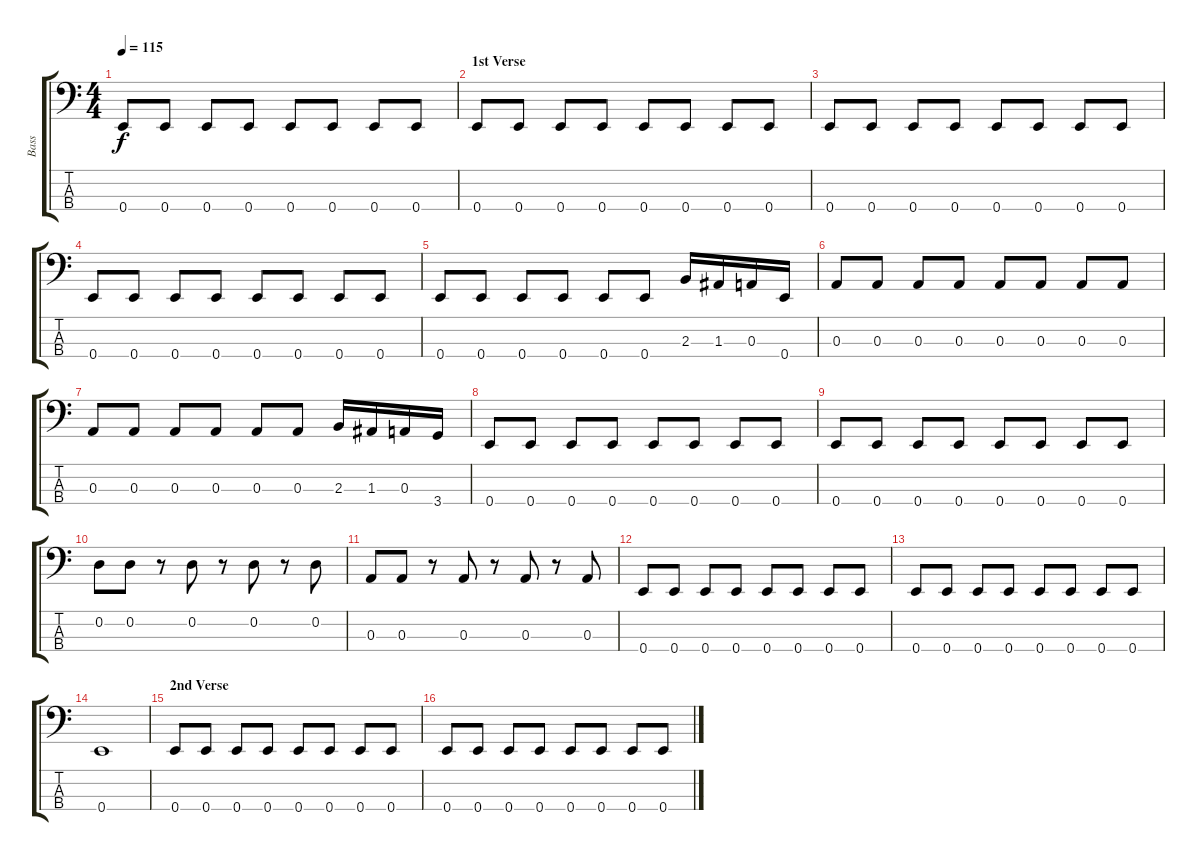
\track ("Bass" "Bass") {instrument electricbasspick}
\staff {score tabs}
\tuning (G2 D2 A1 E1) {hide}
\ts (4 4)
\tempo 115
\clef f4
\ks c
0.4.8{dy f} 0.4.8 0.4.8 0.4.8 0.4.8 0.4.8 0.4.8 0.4.8 |
\section ("" "1st Verse")
0.4.8 0.4.8 0.4.8 0.4.8 0.4.8 0.4.8 0.4.8 0.4.8 |
0.4.8 0.4.8 0.4.8 0.4.8 0.4.8 0.4.8 0.4.8 0.4.8 |
0.4.8 0.4.8 0.4.8 0.4.8 0.4.8 0.4.8 0.4.8 0.4.8 |
0.4.8 0.4.8 0.4.8 0.4.8 0.4.8 0.4.8 2.3.16 1.3.16 0.3.16 0.4.16 |
0.3.8 0.3.8 0.3.8 0.3.8 0.3.8 0.3.8 0.3.8 0.3.8 |
0.3.8 0.3.8 0.3.8 0.3.8 0.3.8 0.3.8 2.3.16 1.3.16 0.3.16 3.4.16 |
0.4.8 0.4.8 0.4.8 0.4.8 0.4.8 0.4.8 0.4.8 0.4.8 |
0.4.8 0.4.8 0.4.8 0.4.8 0.4.8 0.4.8 0.4.8 0.4.8 |
0.2.8 0.2.8 r.8 0.2.8 r.8 0.2.8 r.8 0.2.8 |
0.3.8 0.3.8 r.8 0.3.8 r.8 0.3.8 r.8 0.3.8 |
0.4.8 0.4.8 0.4.8 0.4.8 0.4.8 0.4.8 0.4.8 0.4.8 |
0.4.8 0.4.8 0.4.8 0.4.8 0.4.8 0.4.8 0.4.8 0.4.8 |
0.4.1 |
\section ("" "2nd Verse")
0.4.8 0.4.8 0.4.8 0.4.8 0.4.8 0.4.8 0.4.8 0.4.8 |
0.4.8 0.4.8 0.4.8 0.4.8 0.4.8 0.4.8 0.4.8 0.4.8
